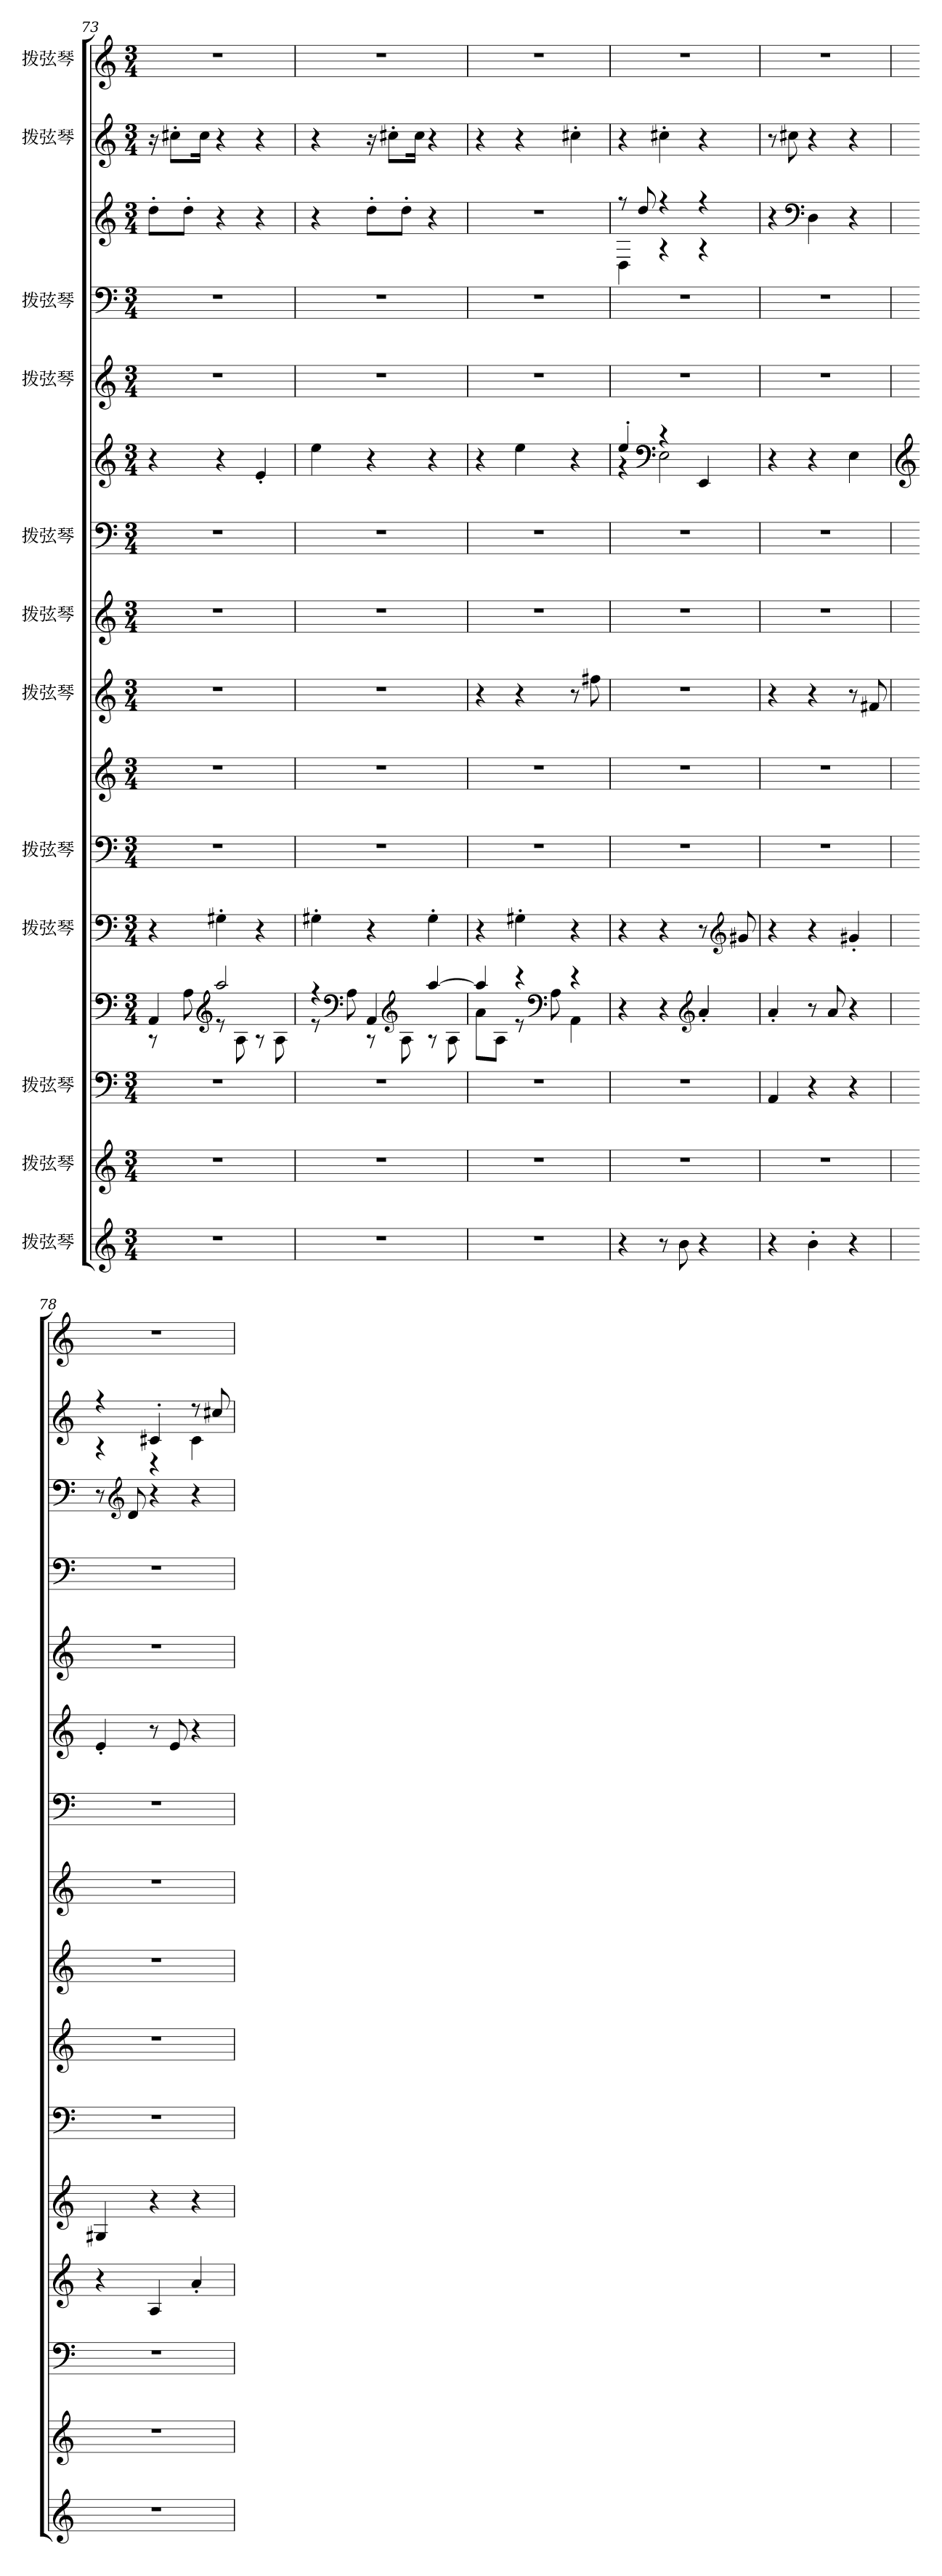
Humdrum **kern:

**kern	**kern	**kern	**kern	**kern	**kern	**kern	**kern	**kern	**kern	**kern	**kern	**kern	**kern	**kern	**kern
*part12	*part11	*part10	*part10	*part9	*part8	*part8	*part7	*part6	*part5	*part5	*part4	*part3	*part3	*part2	*part1
*staff16	*staff15	*staff14	*staff13	*staff12	*staff11	*staff10	*staff9	*staff8	*staff7	*staff6	*staff5	*staff4	*staff3	*staff2	*staff1
*I"拨弦琴	*I"拨弦琴	*I"拨弦琴	*	*I"拨弦琴	*I"拨弦琴	*	*I"拨弦琴	*I"拨弦琴	*I"拨弦琴	*	*I"拨弦琴	*I"拨弦琴	*	*I"拨弦琴	*I"拨弦琴
*clefG2	*clefG2	*clefF4	*clefF4	*clefF4	*clefF4	*clefG2	*clefG2	*clefG2	*clefF4	*clefG2	*clefG2	*clefF4	*clefG2	*clefG2	*clefG2
*k[]	*k[]	*k[]	*k[]	*k[]	*k[]	*k[]	*k[]	*k[]	*k[]	*k[]	*k[]	*k[]	*k[]	*k[]	*k[]
*M3/4	*M3/4	*M3/4	*M3/4	*M3/4	*M3/4	*M3/4	*M3/4	*M3/4	*M3/4	*M3/4	*M3/4	*M3/4	*M3/4	*M3/4	*M3/4
=73	=73	=73	=73	=73	=73	=73	=73	=73	=73	=73	=73	=73	=73	=73	=73
*	*	*	*^	*	*	*	*	*	*	*	*	*	*	*	*
2.r	2.r	2.r	4AA/	8r	4r	2.r	2.r	2.r	2.r	2.r	4r	2.r	2.r	8dd'\L	16r	2.r
.	.	.	.	.	.	.	.	.	.	.	.	.	.	.	8cc#X'\L	.
.	.	.	.	8A\	.	.	.	.	.	.	.	.	.	8dd'\J	.	.
.	.	.	.	.	.	.	.	.	.	.	.	.	.	.	16cc#\Jk	.
*	*	*	*clefG2	*	*	*	*	*	*	*	*	*	*	*	*	*
.	.	.	2aa/	8r	4G#X'\	.	.	.	.	.	4r	.	.	4r	4r	.
.	.	.	.	8A\	.	.	.	.	.	.	.	.	.	.	.	.
.	.	.	.	8r	4r	.	.	.	.	.	4e'/	.	.	4r	4r	.
.	.	.	.	8A\	.	.	.	.	.	.	.	.	.	.	.	.
=74	=74	=74	=74	=74	=74	=74	=74	=74	=74	=74	=74	=74	=74	=74	=74	=74
2.r	2.r	2.r	4r	8r	4G#X'\	2.r	2.r	2.r	2.r	2.r	4ee\	2.r	2.r	4r	4r	2.r
*	*	*	*clefF4	*	*	*	*	*	*	*	*	*	*	*	*	*
.	.	.	.	8A\	.	.	.	.	.	.	.	.	.	.	.	.
.	.	.	4AA/	8r	4r	.	.	.	.	.	4r	.	.	8dd'\L	16r	.
.	.	.	.	.	.	.	.	.	.	.	.	.	.	.	8cc#X'\L	.
*	*	*	*clefG2	*	*	*	*	*	*	*	*	*	*	*	*	*
.	.	.	.	8A\	.	.	.	.	.	.	.	.	.	8dd'\J	.	.
.	.	.	.	.	.	.	.	.	.	.	.	.	.	.	16cc#\Jk	.
.	.	.	[4aa/	8r	4G#'\	.	.	.	.	.	4r	.	.	4r	4r	.
.	.	.	.	8A\	.	.	.	.	.	.	.	.	.	.	.	.
=75	=75	=75	=75	=75	=75	=75	=75	=75	=75	=75	=75	=75	=75	=75	=75	=75
2.r	2.r	2.r	4aa/]	8a\L	4r	2.r	2.r	4r	2.r	2.r	4r	2.r	2.r	2.r	4r	2.r
.	.	.	.	8A\J	.	.	.	.	.	.	.	.	.	.	.	.
.	.	.	4r	8r	4G#X'\	.	.	4r	.	.	4ee\	.	.	.	4r	.
*	*	*	*clefF4	*	*	*	*	*	*	*	*	*	*	*	*	*
.	.	.	.	8A\	.	.	.	.	.	.	.	.	.	.	.	.
.	.	.	4r	4AA\	4r	.	.	8r	.	.	4r	.	.	.	4cc#X'\	.
.	.	.	.	.	.	.	.	8ff#X\	.	.	.	.	.	.	.	.
*	*	*	*v	*v	*	*	*	*	*	*	*	*	*	*	*	*
!!LO:PB:g=z
=76	=76	=76	=76	=76	=76	=76	=76	=76	=76	=76	=76	=76	=76	=76	=76
*	*	*	*	*	*	*	*	*	*	*^	*	*	*^	*	*
4r	2.r	2.r	4r	4r	2.r	2.r	2.r	2.r	2.r	4ee'/	4r	2.r	2.r	8r	4D\	4r	2.r
.	.	.	.	.	.	.	.	.	.	.	.	.	.	8dd/	.	.	.
*	*	*	*	*	*	*	*	*	*	*clefF4	*	*	*	*	*	*	*
8r	.	.	4r	4r	.	.	.	.	.	4r	2E\	.	.	4r	4r	4cc#X'\	.
8b\	.	.	.	.	.	.	.	.	.	.	.	.	.	.	.	.	.
*	*	*	*clefG2	*	*	*	*	*	*	*	*	*	*	*	*	*	*
4r	.	.	4a'/	8r	.	.	.	.	.	4EE/	.	.	.	4r	4r	4r	.
*	*	*	*	*clefG2	*	*	*	*	*	*	*	*	*	*	*	*	*
.	.	.	.	8g#X/	.	.	.	.	.	.	.	.	.	.	.	.	.
*	*	*	*	*	*	*	*	*	*	*v	*v	*	*	*v	*v	*	*
=77	=77	=77	=77	=77	=77	=77	=77	=77	=77	=77	=77	=77	=77	=77	=77
4r	2.r	4AA/	4a'/	4r	2.r	2.r	4r	2.r	2.r	4r	2.r	2.r	4r	8r	2.r
.	.	.	.	.	.	.	.	.	.	.	.	.	.	8cc#X\	.
*	*	*	*	*	*	*	*	*	*	*	*	*	*clefF4	*	*
4b'\	.	4r	8r	4r	.	.	4r	.	.	4r	.	.	4D\	4r	.
.	.	.	8a/	.	.	.	.	.	.	.	.	.	.	.	.
4r	.	4r	4r	4g#X'/	.	.	8r	.	.	4E\	.	.	4r	4r	.
.	.	.	.	.	.	.	8f#X/	.	.	.	.	.	.	.	.
=78	=78	=78	=78	=78	=78	=78	=78	=78	=78	=78	=78	=78	=78	=78	=78
*	*	*	*	*	*	*	*	*	*	*clefG2	*	*	*	*	*
*	*	*	*	*	*	*	*	*	*	*	*	*	*	*^	*
2.r	2.r	2.r	4r	4G#X/	2.r	2.r	2.r	2.r	2.r	4e'/	2.r	2.r	8r	4r	4r	2.r
*	*	*	*	*	*	*	*	*	*	*	*	*	*clefG2	*	*	*
.	.	.	.	.	.	.	.	.	.	.	.	.	8d/	.	.	.
.	.	.	4A/	4r	.	.	.	.	.	8r	.	.	4r	4c#X'/	4r	.
.	.	.	.	.	.	.	.	.	.	8e/	.	.	.	.	.	.
.	.	.	4a'/	4r	.	.	.	.	.	4r	.	.	4r	8r	4c#\	.
.	.	.	.	.	.	.	.	.	.	.	.	.	.	8cc#X/	.	.
*	*	*	*	*	*	*	*	*	*	*	*	*	*	*v	*v	*
=	=	=	=	=	=	=	=	=	=	=	=	=	=	=	=
*-	*-	*-	*-	*-	*-	*-	*-	*-	*-	*-	*-	*-	*-	*-	*-
